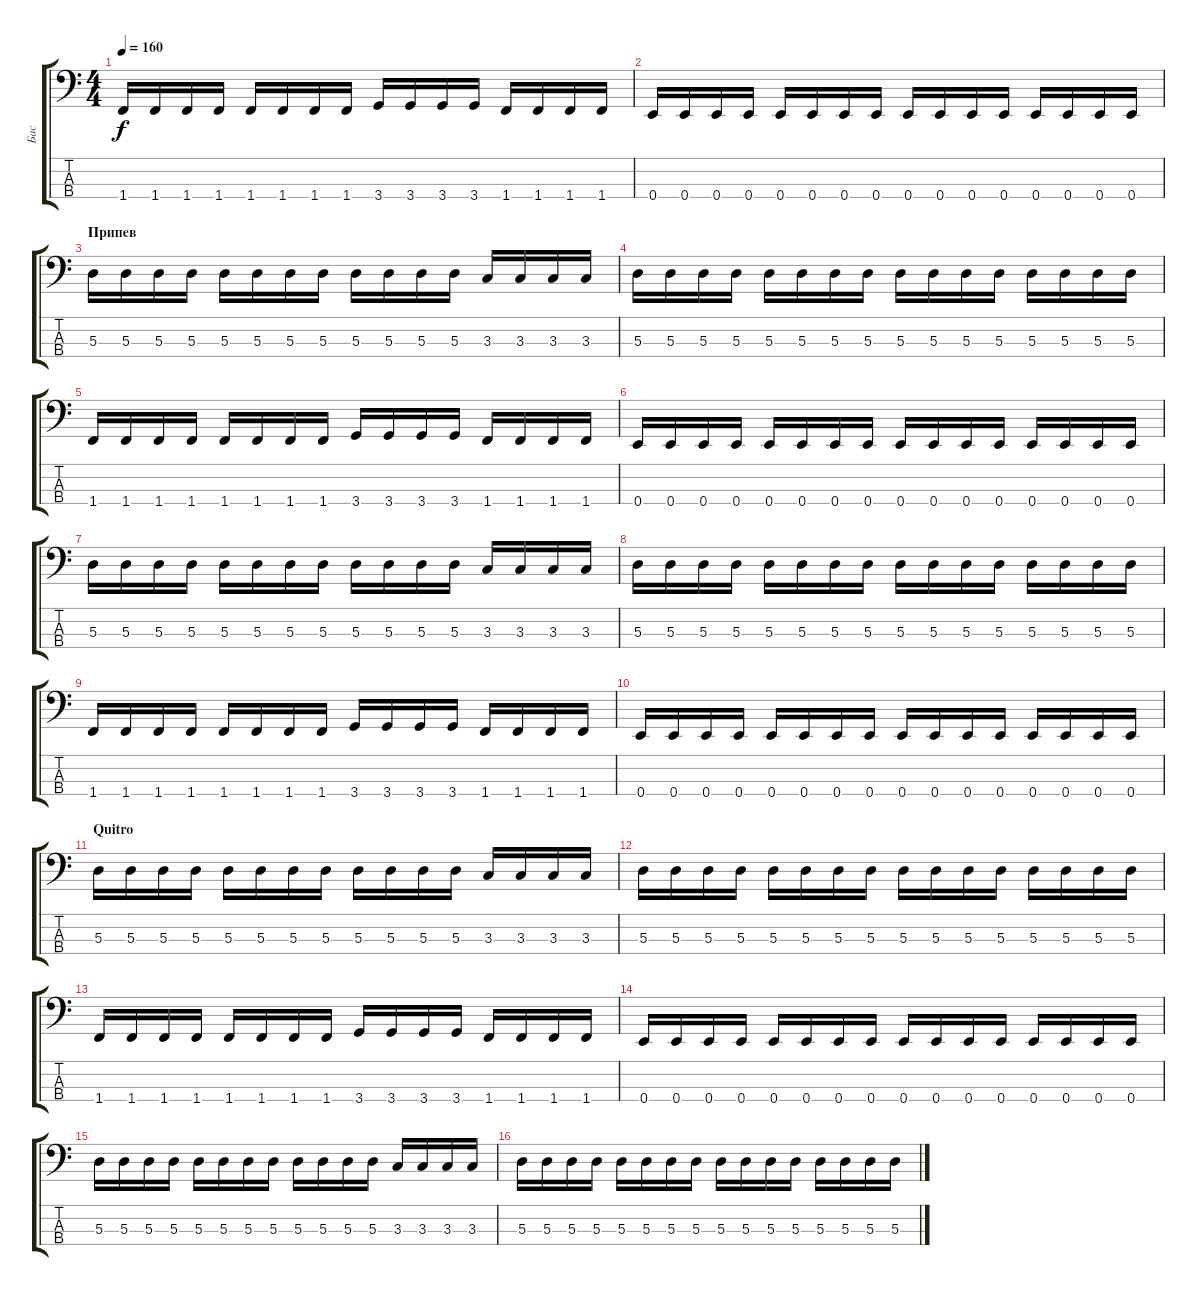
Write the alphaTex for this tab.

\track ("Бас" "Бас") {instrument electricbassfinger}
\staff {score tabs}
\tuning (G2 D2 A1 E1) {hide}
\ts (4 4)
\tempo 160
\clef f4
\ks c
1.4.16{dy f} 1.4.16 1.4.16 1.4.16 1.4.16 1.4.16 1.4.16 1.4.16 3.4.16 3.4.16 3.4.16 3.4.16 1.4.16 1.4.16 1.4.16 1.4.16 |
0.4.16 0.4.16 0.4.16 0.4.16 0.4.16 0.4.16 0.4.16 0.4.16 0.4.16 0.4.16 0.4.16 0.4.16 0.4.16 0.4.16 0.4.16 0.4.16 |
\section ("" "Припев")
5.3.16 5.3.16 5.3.16 5.3.16 5.3.16 5.3.16 5.3.16 5.3.16 5.3.16 5.3.16 5.3.16 5.3.16 3.3.16 3.3.16 3.3.16 3.3.16 |
5.3.16 5.3.16 5.3.16 5.3.16 5.3.16 5.3.16 5.3.16 5.3.16 5.3.16 5.3.16 5.3.16 5.3.16 5.3.16 5.3.16 5.3.16 5.3.16 |
1.4.16 1.4.16 1.4.16 1.4.16 1.4.16 1.4.16 1.4.16 1.4.16 3.4.16 3.4.16 3.4.16 3.4.16 1.4.16 1.4.16 1.4.16 1.4.16 |
0.4.16 0.4.16 0.4.16 0.4.16 0.4.16 0.4.16 0.4.16 0.4.16 0.4.16 0.4.16 0.4.16 0.4.16 0.4.16 0.4.16 0.4.16 0.4.16 |
5.3.16 5.3.16 5.3.16 5.3.16 5.3.16 5.3.16 5.3.16 5.3.16 5.3.16 5.3.16 5.3.16 5.3.16 3.3.16 3.3.16 3.3.16 3.3.16 |
5.3.16 5.3.16 5.3.16 5.3.16 5.3.16 5.3.16 5.3.16 5.3.16 5.3.16 5.3.16 5.3.16 5.3.16 5.3.16 5.3.16 5.3.16 5.3.16 |
1.4.16 1.4.16 1.4.16 1.4.16 1.4.16 1.4.16 1.4.16 1.4.16 3.4.16 3.4.16 3.4.16 3.4.16 1.4.16 1.4.16 1.4.16 1.4.16 |
0.4.16 0.4.16 0.4.16 0.4.16 0.4.16 0.4.16 0.4.16 0.4.16 0.4.16 0.4.16 0.4.16 0.4.16 0.4.16 0.4.16 0.4.16 0.4.16 |
\section ("" "Quitro")
5.3.16 5.3.16 5.3.16 5.3.16 5.3.16 5.3.16 5.3.16 5.3.16 5.3.16 5.3.16 5.3.16 5.3.16 3.3.16 3.3.16 3.3.16 3.3.16 |
5.3.16 5.3.16 5.3.16 5.3.16 5.3.16 5.3.16 5.3.16 5.3.16 5.3.16 5.3.16 5.3.16 5.3.16 5.3.16 5.3.16 5.3.16 5.3.16 |
1.4.16 1.4.16 1.4.16 1.4.16 1.4.16 1.4.16 1.4.16 1.4.16 3.4.16 3.4.16 3.4.16 3.4.16 1.4.16 1.4.16 1.4.16 1.4.16 |
0.4.16 0.4.16 0.4.16 0.4.16 0.4.16 0.4.16 0.4.16 0.4.16 0.4.16 0.4.16 0.4.16 0.4.16 0.4.16 0.4.16 0.4.16 0.4.16 |
5.3.16 5.3.16 5.3.16 5.3.16 5.3.16 5.3.16 5.3.16 5.3.16 5.3.16 5.3.16 5.3.16 5.3.16 3.3.16 3.3.16 3.3.16 3.3.16 |
5.3.16 5.3.16 5.3.16 5.3.16 5.3.16 5.3.16 5.3.16 5.3.16 5.3.16 5.3.16 5.3.16 5.3.16 5.3.16 5.3.16 5.3.16 5.3.16
